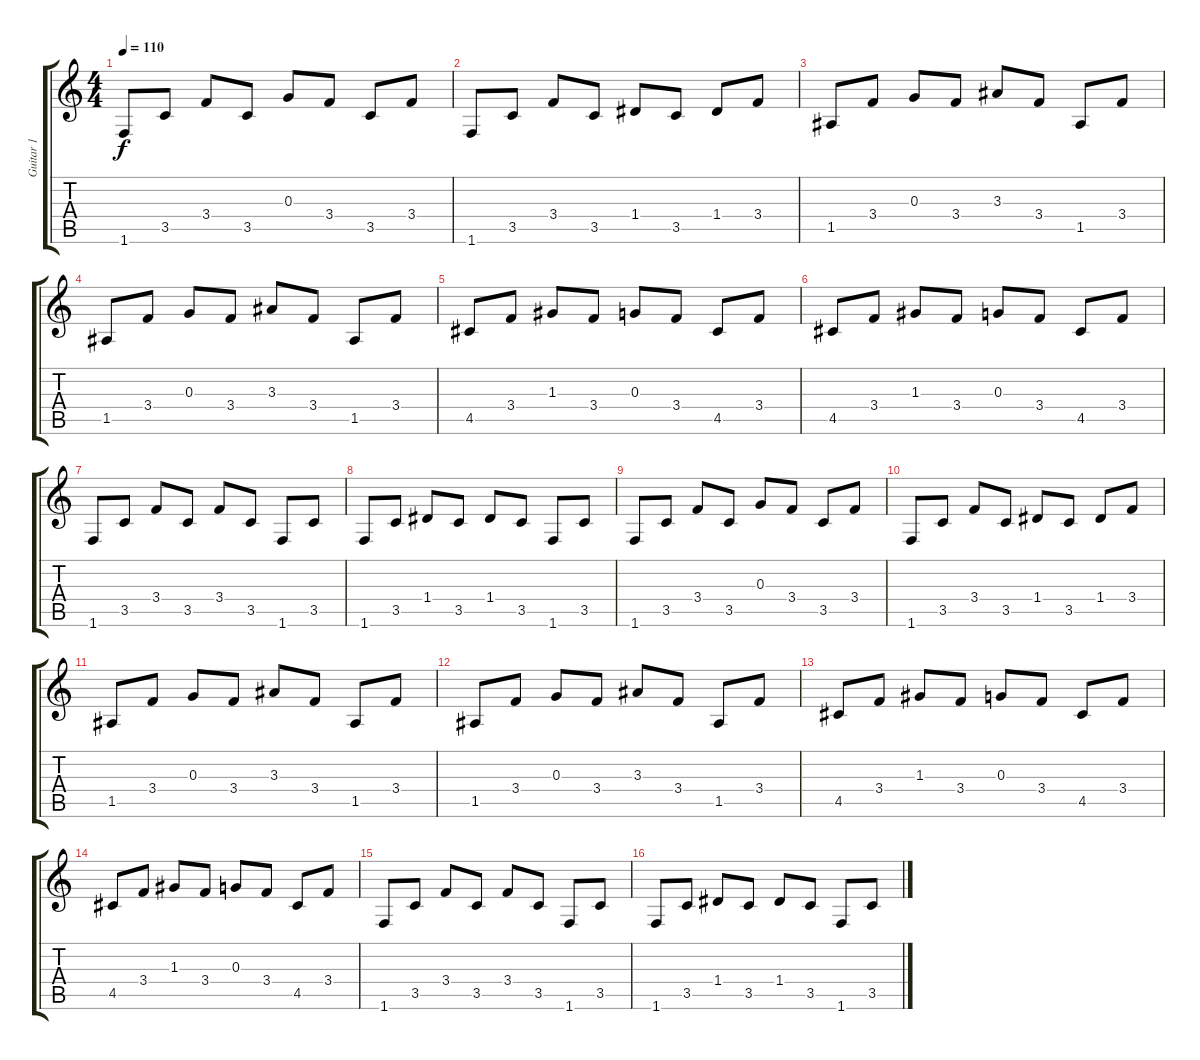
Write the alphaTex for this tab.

\track ("Guitar 1" "Guitar 1") {instrument electricguitarclean}
\staff {score tabs}
\tuning (E4 B3 G3 D3 A2 E2) {hide}
\ts (4 4)
\tempo 110
\clef g2
\ks c
1.6.8{dy f} 3.5.8 3.4.8 3.5.8 0.3.8 3.4.8 3.5.8 3.4.8 |
1.6.8 3.5.8 3.4.8 3.5.8 1.4.8 3.5.8 1.4.8 3.4.8 |
1.5.8 3.4.8 0.3.8 3.4.8 3.3.8 3.4.8 1.5.8 3.4.8 |
1.5.8 3.4.8 0.3.8 3.4.8 3.3.8 3.4.8 1.5.8 3.4.8 |
4.5.8 3.4.8 1.3.8 3.4.8 0.3.8 3.4.8 4.5.8 3.4.8 |
4.5.8 3.4.8 1.3.8 3.4.8 0.3.8 3.4.8 4.5.8 3.4.8 |
1.6.8 3.5.8 3.4.8 3.5.8 3.4.8 3.5.8 1.6.8 3.5.8 |
1.6.8 3.5.8 1.4.8 3.5.8 1.4.8 3.5.8 1.6.8 3.5.8 |
1.6.8 3.5.8 3.4.8 3.5.8 0.3.8 3.4.8 3.5.8 3.4.8 |
1.6.8 3.5.8 3.4.8 3.5.8 1.4.8 3.5.8 1.4.8 3.4.8 |
1.5.8 3.4.8 0.3.8 3.4.8 3.3.8 3.4.8 1.5.8 3.4.8 |
1.5.8 3.4.8 0.3.8 3.4.8 3.3.8 3.4.8 1.5.8 3.4.8 |
4.5.8 3.4.8 1.3.8 3.4.8 0.3.8 3.4.8 4.5.8 3.4.8 |
4.5.8 3.4.8 1.3.8 3.4.8 0.3.8 3.4.8 4.5.8 3.4.8 |
1.6.8 3.5.8 3.4.8 3.5.8 3.4.8 3.5.8 1.6.8 3.5.8 |
1.6.8 3.5.8 1.4.8 3.5.8 1.4.8 3.5.8 1.6.8 3.5.8
